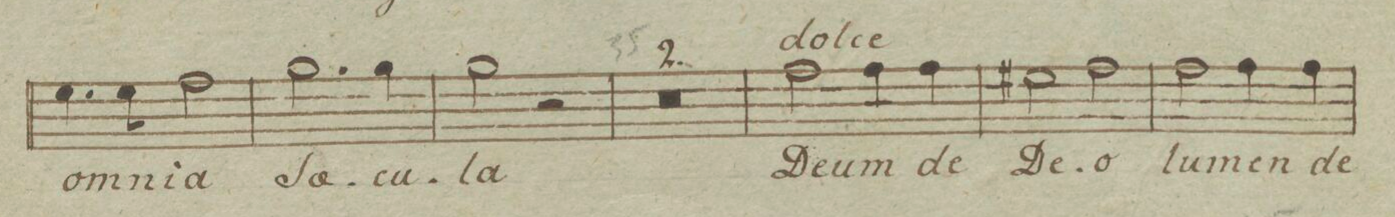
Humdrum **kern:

**kern	**text	**dynam
*I"Canto	*	*
*clefC1	*	*
*k[b-e-a-]	*	*
*met(c)	*	*
*M4/4	*	*
4.cc\	o-	.
8cc\	-mni-	.
2dd\	-a	.
=33	=33	=33
2.ee-\	Sae-	.
4ee-\	-cu-	.
=34	=34	=34
2ee-\	-la	.
2r	.	.
=35	=35	=35
1r	.	.
=36	=36	=36
1r	.	.
=37	=37	=37
2dd\	De-	.
4dd\	-um	.
4dd\	de	.
=38	=38	=38
2cc#X\	De-	.
2dd\	-o	.
=39	=39	=39
2dd\	lu-	.
4dd\	-men	.
4dd\	de	.
=40	=40	=40
*-	*-	*-
